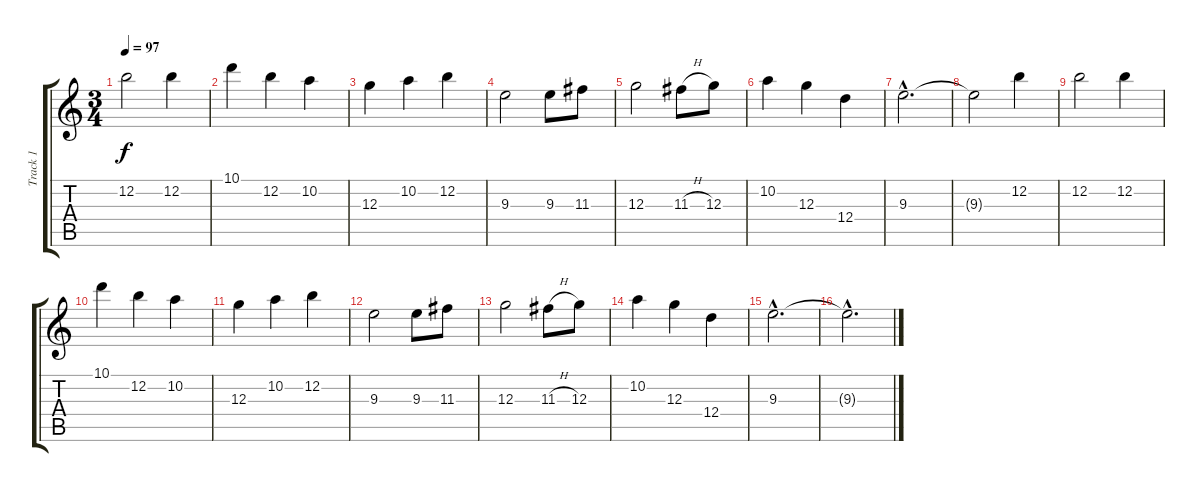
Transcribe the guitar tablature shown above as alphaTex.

\track ("Track 1" "Track 1") {instrument acousticguitarnylon}
\staff {score tabs}
\tuning (E4 B3 G3 D3 A2 E2) {hide}
\ts (3 4)
\tempo 97
\clef g2
\ks c
12.2.2{dy f} 12.2.4 |
10.1.4 12.2.4 10.2.4 |
12.3.4 10.2.4 12.2.4 |
9.3.2 9.3.8 11.3.8 |
12.3.2 11.3{h}.8 12.3.8 |
10.2.4 12.3.4 12.4.4 |
9.3{hac}.2{d} |
9.3{t}.2 12.2.4 |
12.2.2 12.2.4 |
10.1.4 12.2.4 10.2.4 |
12.3.4 10.2.4 12.2.4 |
9.3.2 9.3.8 11.3.8 |
12.3.2 11.3{h}.8 12.3.8 |
10.2.4 12.3.4 12.4.4 |
9.3{hac}.2{d} |
9.3{hac t}.2{d}
